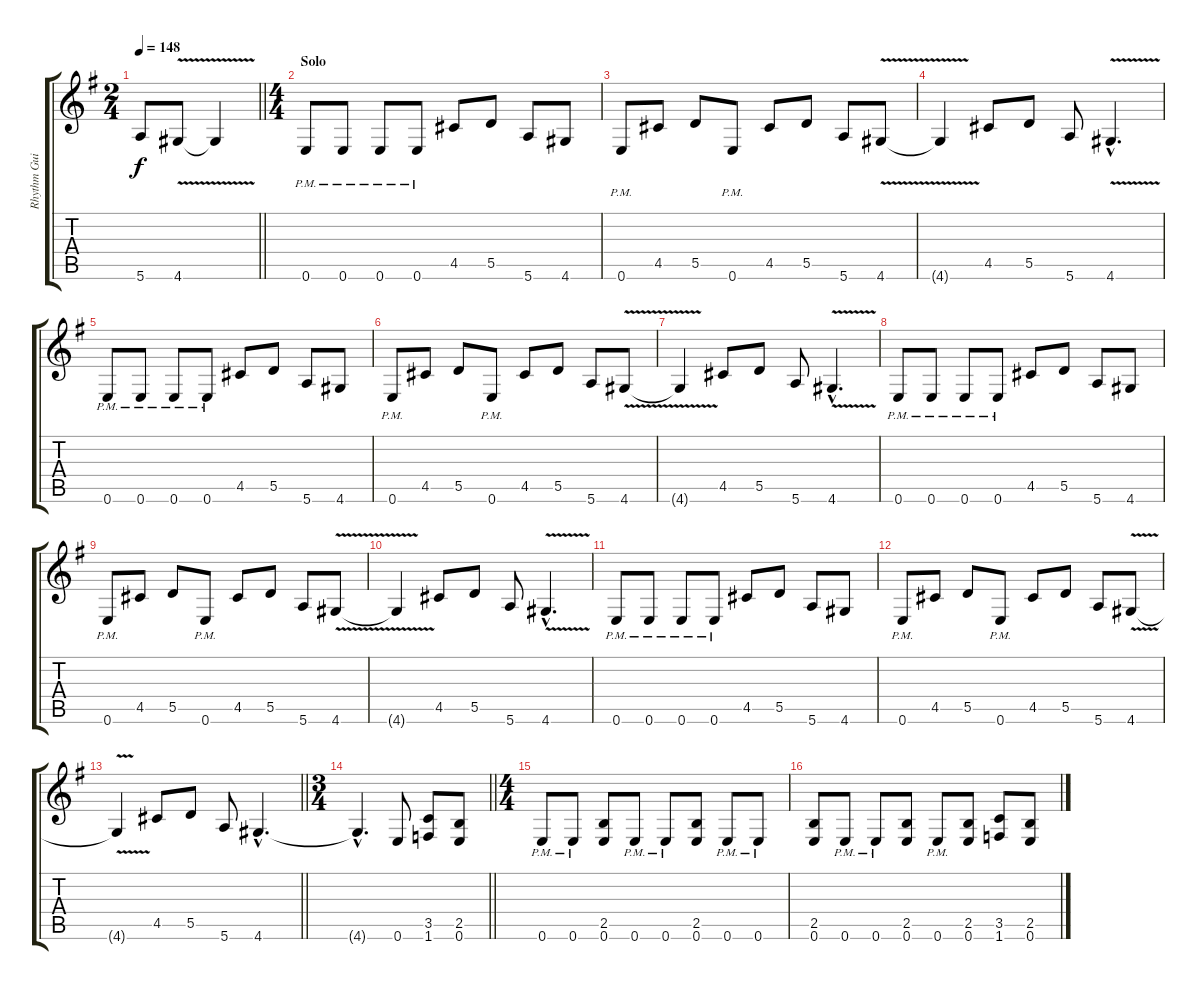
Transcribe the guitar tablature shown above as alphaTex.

\track ("Rhythm Guitar" "Rhythm Gui") {instrument distortionguitar}
\staff {score tabs}
\tuning (E4 B3 G3 D3 A2 E2) {hide}
\ts (2 4)
\tempo 148
\clef g2
\barLineRight lightlight
\ks g
5.6.8{dy f} 4.6{v}.8 4.6{t}.4 |
\ts (4 4)
\section ("" "Solo")
0.6{pm}.8 0.6{pm}.8 0.6{pm}.8 0.6{pm}.8 4.5.8 5.5.8 5.6.8 4.6.8 |
0.6{pm}.8 4.5.8 5.5.8 0.6{pm}.8 4.5.8 5.5.8 5.6.8 4.6{v}.8 |
4.6{t}.4 4.5.8 5.5.8 5.6.8 4.6{v hac}.4{d} |
0.6{pm}.8 0.6{pm}.8 0.6{pm}.8 0.6{pm}.8 4.5.8 5.5.8 5.6.8 4.6.8 |
0.6{pm}.8 4.5.8 5.5.8 0.6{pm}.8 4.5.8 5.5.8 5.6.8 4.6{v}.8 |
4.6{t}.4 4.5.8 5.5.8 5.6.8 4.6{v hac}.4{d} |
0.6{pm}.8 0.6{pm}.8 0.6{pm}.8 0.6{pm}.8 4.5.8 5.5.8 5.6.8 4.6.8 |
0.6{pm}.8 4.5.8 5.5.8 0.6{pm}.8 4.5.8 5.5.8 5.6.8 4.6{v}.8 |
4.6{t}.4 4.5.8 5.5.8 5.6.8 4.6{v hac}.4{d} |
0.6{pm}.8 0.6{pm}.8 0.6{pm}.8 0.6{pm}.8 4.5.8 5.5.8 5.6.8 4.6.8 |
0.6{pm}.8 4.5.8 5.5.8 0.6{pm}.8 4.5.8 5.5.8 5.6.8 4.6{v}.8 |
\barLineRight lightlight
4.6{t}.4 4.5.8 5.5.8 5.6.8 4.6{hac}.4{d} |
\ts (3 4)
\barLineRight lightlight
4.6{hac t}.4{d} 0.6.8 (3.5 1.6).8 (2.5 0.6).8 |
\ts (4 4)
0.6{pm}.8 0.6{pm}.8 (2.5 0.6).8 0.6{pm}.8 0.6{pm}.8 (2.5 0.6).8 0.6{pm}.8 0.6{pm}.8 |
(2.5 0.6).8 0.6{pm}.8 0.6{pm}.8 (2.5 0.6).8 0.6{pm}.8 (2.5 0.6).8 (3.5 1.6).8 (2.5 0.6).8
